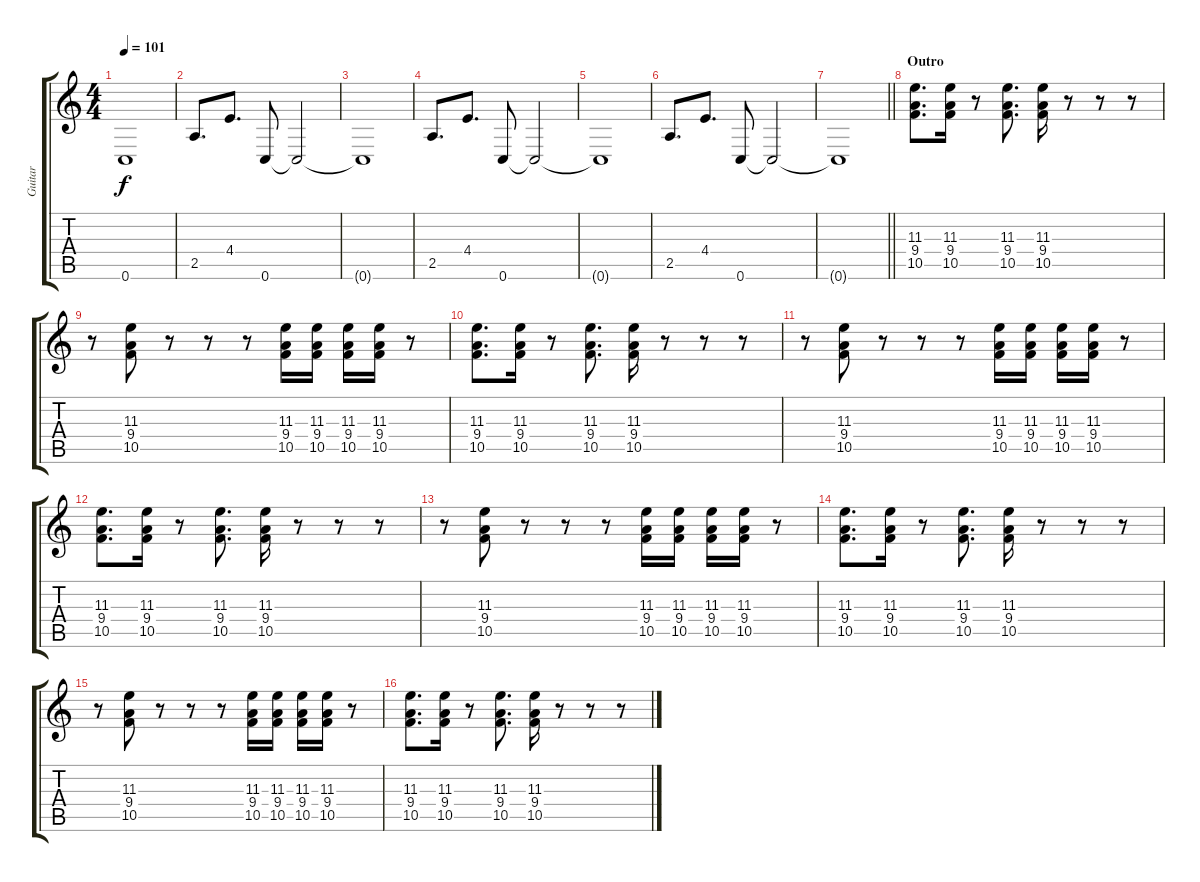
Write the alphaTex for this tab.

\track ("Guitar" "Guitar") {instrument electricguitarclean}
\staff {score tabs}
\tuning (D4 A3 F3 C3 G2 C2) {hide}
\ts (4 4)
\tempo 101
\clef g2
\ks c
0.6{t}.1{dy f} |
2.5.8{d} 4.4.8{d} 0.6.8 0.6{t}.2 |
0.6{t}.1 |
2.5.8{d} 4.4.8{d} 0.6.8 0.6{t}.2 |
0.6{t}.1 |
2.5.8{d} 4.4.8{d} 0.6.8 0.6{t}.2 |
\barLineRight lightlight
0.6{t}.1 |
\section ("" "Outro")
(11.3 9.4 10.5).8{d instrument overdrivenguitar} (11.3 9.4 10.5).16 r.8 (11.3 9.4 10.5).8{d} (11.3 9.4 10.5).16 r.8 r.8 r.8 |
r.8 (11.3 9.4 10.5).8 r.8 r.8 r.8 (11.3 9.4 10.5).16 (11.3 9.4 10.5).16 (11.3 9.4 10.5).16 (11.3 9.4 10.5).16 r.8 |
(11.3 9.4 10.5).8{d} (11.3 9.4 10.5).16 r.8 (11.3 9.4 10.5).8{d} (11.3 9.4 10.5).16 r.8 r.8 r.8 |
r.8 (11.3 9.4 10.5).8 r.8 r.8 r.8 (11.3 9.4 10.5).16 (11.3 9.4 10.5).16 (11.3 9.4 10.5).16 (11.3 9.4 10.5).16 r.8 |
(11.3 9.4 10.5).8{d} (11.3 9.4 10.5).16 r.8 (11.3 9.4 10.5).8{d} (11.3 9.4 10.5).16 r.8 r.8 r.8 |
r.8 (11.3 9.4 10.5).8 r.8 r.8 r.8 (11.3 9.4 10.5).16 (11.3 9.4 10.5).16 (11.3 9.4 10.5).16 (11.3 9.4 10.5).16 r.8 |
(11.3 9.4 10.5).8{d} (11.3 9.4 10.5).16 r.8 (11.3 9.4 10.5).8{d} (11.3 9.4 10.5).16 r.8 r.8 r.8 |
r.8 (11.3 9.4 10.5).8 r.8 r.8 r.8 (11.3 9.4 10.5).16 (11.3 9.4 10.5).16 (11.3 9.4 10.5).16 (11.3 9.4 10.5).16 r.8 |
(11.3 9.4 10.5).8{d} (11.3 9.4 10.5).16 r.8 (11.3 9.4 10.5).8{d} (11.3 9.4 10.5).16 r.8 r.8 r.8
